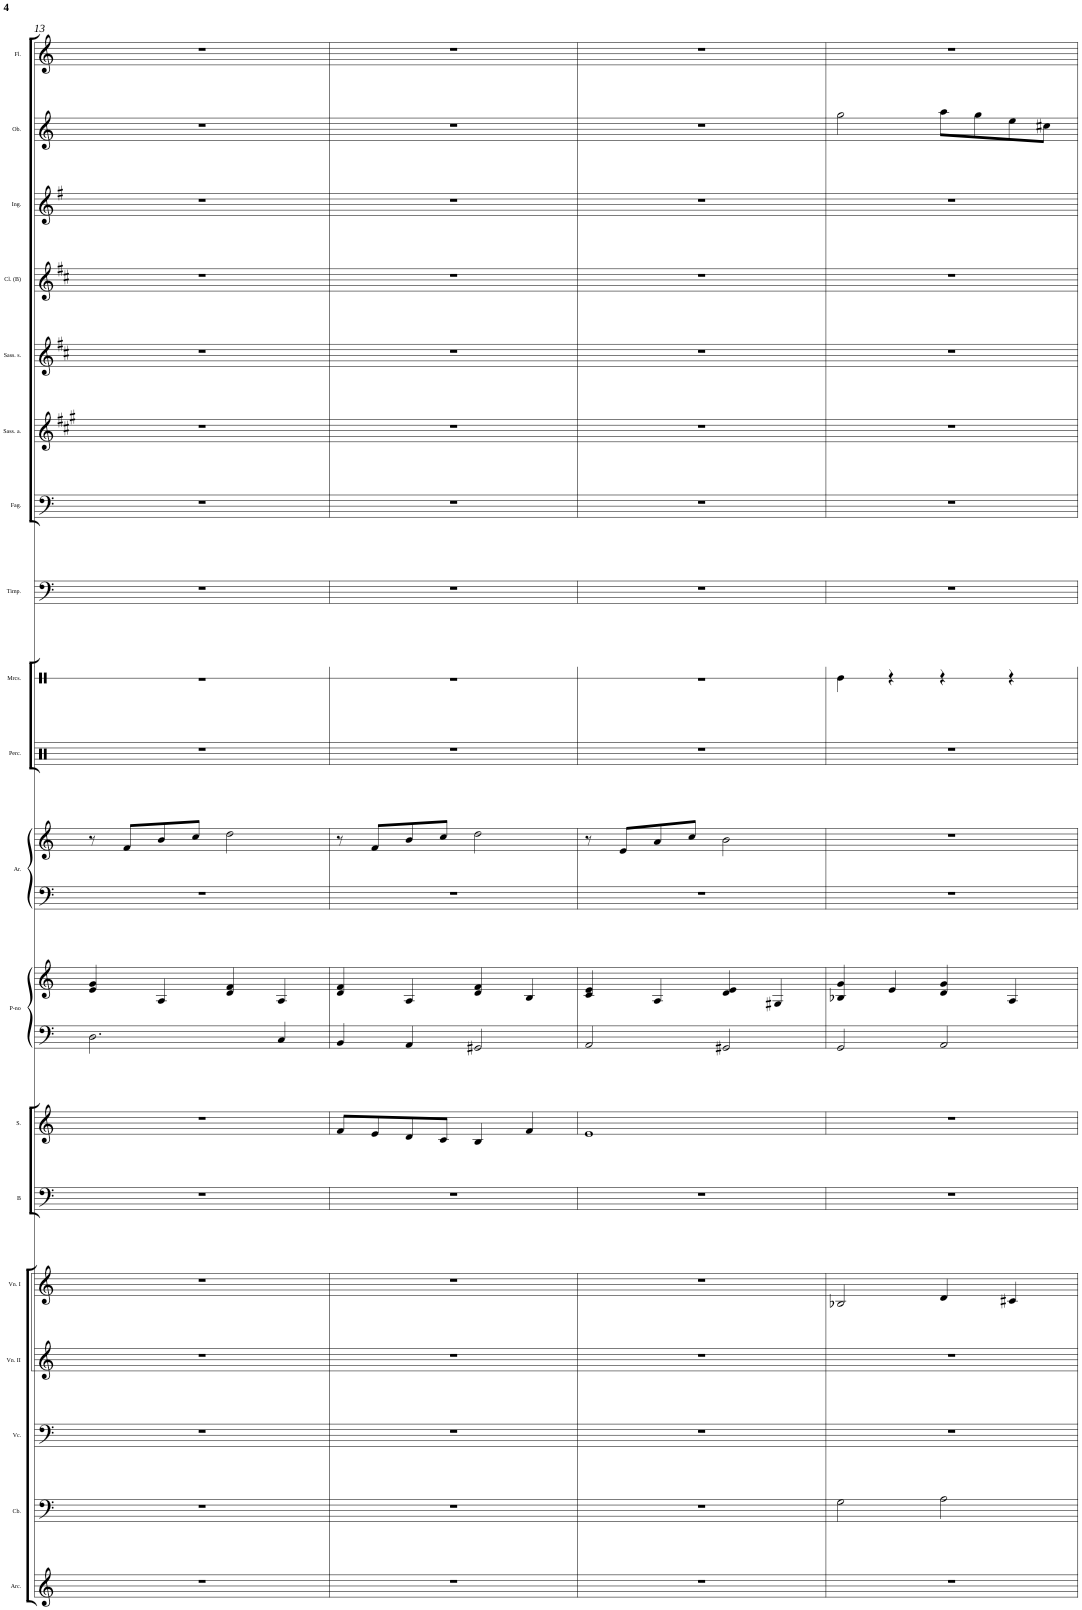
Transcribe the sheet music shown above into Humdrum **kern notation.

**kern	**kern	**kern	**kern	**kern	**kern	**kern	**kern	**kern	**kern	**kern	**kern	**kern	**kern	**kern	**kern	**kern	**kern	**kern	**kern	**kern
*part19	*part18	*part17	*part16	*part15	*part14	*part13	*part12	*part12	*part11	*part11	*part10	*part9	*part8	*part7	*part6	*part5	*part4	*part3	*part2	*part1
*staff21	*staff20	*staff19	*staff18	*staff17	*staff16	*staff15	*staff14	*staff13	*staff12	*staff11	*staff10	*staff9	*staff8	*staff7	*staff6	*staff5	*staff4	*staff3	*staff2	*staff1
*I"Archi	*I"Contrabass	*I"Violoncello	*I"Violino II	*I"Violino I	*I"Basso	*I"Soprano	*I"Piano	*	*I"Arpa	*	*I"Percussion	*I"Maracas	*I"Timpani	*I"Fagotto	*I"Sassofono alto	*I"Sassofono soprano	*I"Clarinetto in B	*I"Inglese	*I"Oboe	*I"Flauto
*I'Arc.	*I'Cb.	*I'Vc.	*I'Vn. II	*I'Vn. I	*I'B	*I'S.	*I'P-no	*	*I'Ar.	*	*I'Perc.	*I'Mrcs.	*I'Timp.	*I'Fag.	*I'Sass. a.	*I'Sass. s.	*I'Cl. (B)	*I'Ing.	*I'Ob.	*I'Fl.
!!LO:PB:g=z
*clefG2	*clefF4	*clefF4	*clefG2	*clefG2	*clefF4	*clefG2	*clefF4	*clefG2	*clefF4	*clefG2	*clefX	*clefX	*clefF4	*clefF4	*clefG2	*clefG2	*clefG2	*clefG2	*clefG2	*clefG2
*	*Trd7c12	*	*	*	*	*	*	*	*	*	*	*	*	*	*Trd5c9	*Trd1c2	*Trd1c2	*Trd4c7	*	*
*k[]	*k[]	*k[]	*k[]	*k[]	*k[]	*k[]	*k[]	*k[]	*k[]	*k[]	*k[]	*k[]	*k[]	*k[]	*k[f#c#g#]	*k[f#c#]	*k[f#c#]	*k[f#]	*k[]	*k[]
*M4/4	*M4/4	*M4/4	*M4/4	*M4/4	*M4/4	*M4/4	*M4/4	*M4/4	*M4/4	*M4/4	*M4/4	*M4/4	*M4/4	*M4/4	*M4/4	*M4/4	*M4/4	*M4/4	*M4/4	*M4/4
=13	=13	=13	=13	=13	=13	=13	=13	=13	=13	=13	=13	=13	=13	=13	=13	=13	=13	=13	=13	=13
1r	1r	1r	1r	1r	1r	1r	2.D\	4e/ 4g/	1r	8r	1r	1r	1r	1r	1r	1r	1r	1r	1r	1r
.	.	.	.	.	.	.	.	.	.	8f/L	.	.	.	.	.	.	.	.	.	.
.	.	.	.	.	.	.	.	4A/	.	8b/	.	.	.	.	.	.	.	.	.	.
.	.	.	.	.	.	.	.	.	.	8cc/J	.	.	.	.	.	.	.	.	.	.
.	.	.	.	.	.	.	.	4d/ 4f/	.	2dd\	.	.	.	.	.	.	.	.	.	.
.	.	.	.	.	.	.	4C/	4A/	.	.	.	.	.	.	.	.	.	.	.	.
=14	=14	=14	=14	=14	=14	=14	=14	=14	=14	=14	=14	=14	=14	=14	=14	=14	=14	=14	=14	=14
1r	1r	1r	1r	1r	1r	8f/L	4BB/	4d/ 4f/	1r	8r	1r	1r	1r	1r	1r	1r	1r	1r	1r	1r
.	.	.	.	.	.	8e/	.	.	.	8f/L	.	.	.	.	.	.	.	.	.	.
.	.	.	.	.	.	8d/	4AA/	4A/	.	8b/	.	.	.	.	.	.	.	.	.	.
.	.	.	.	.	.	8c/J	.	.	.	8cc/J	.	.	.	.	.	.	.	.	.	.
.	.	.	.	.	.	4B/	2GG#X/	4d/ 4f/	.	2dd\	.	.	.	.	.	.	.	.	.	.
.	.	.	.	.	.	4f/	.	4B/	.	.	.	.	.	.	.	.	.	.	.	.
=15	=15	=15	=15	=15	=15	=15	=15	=15	=15	=15	=15	=15	=15	=15	=15	=15	=15	=15	=15	=15
1r	1r	1r	1r	1r	1r	1e	2AA/	4c/ 4e/	1r	8r	1r	1r	1r	1r	1r	1r	1r	1r	1r	1r
.	.	.	.	.	.	.	.	.	.	8e/L	.	.	.	.	.	.	.	.	.	.
.	.	.	.	.	.	.	.	4A/	.	8a/	.	.	.	.	.	.	.	.	.	.
.	.	.	.	.	.	.	.	.	.	8cc/J	.	.	.	.	.	.	.	.	.	.
.	.	.	.	.	.	.	2GG#X/	4d/ 4e/	.	2b\	.	.	.	.	.	.	.	.	.	.
.	.	.	.	.	.	.	.	4G#X/	.	.	.	.	.	.	.	.	.	.	.	.
=16	=16	=16	=16	=16	=16	=16	=16	=16	=16	=16	=16	=16	=16	=16	=16	=16	=16	=16	=16	=16
1r	2G\	1r	1r	2B-X/	1r	1r	2GG/	4B-X/ 4g/	1r	1r	1r	4Re\	1r	1r	1r	1r	1r	1r	2gg\	1r
.	.	.	.	.	.	.	.	4e/	.	.	.	4r	.	.	.	.	.	.	.	.
.	2A\	.	.	4d/	.	.	2AA/	4d/ 4g/	.	.	.	4r	.	.	.	.	.	.	8aa\L	.
.	.	.	.	.	.	.	.	.	.	.	.	.	.	.	.	.	.	.	8gg\	.
.	.	.	.	4c#X/	.	.	.	4A/	.	.	.	4r	.	.	.	.	.	.	8ee\	.
.	.	.	.	.	.	.	.	.	.	.	.	.	.	.	.	.	.	.	8cc#X\J	.
=	=	=	=	=	=	=	=	=	=	=	=	=	=	=	=	=	=	=	=	=
*-	*-	*-	*-	*-	*-	*-	*-	*-	*-	*-	*-	*-	*-	*-	*-	*-	*-	*-	*-	*-
